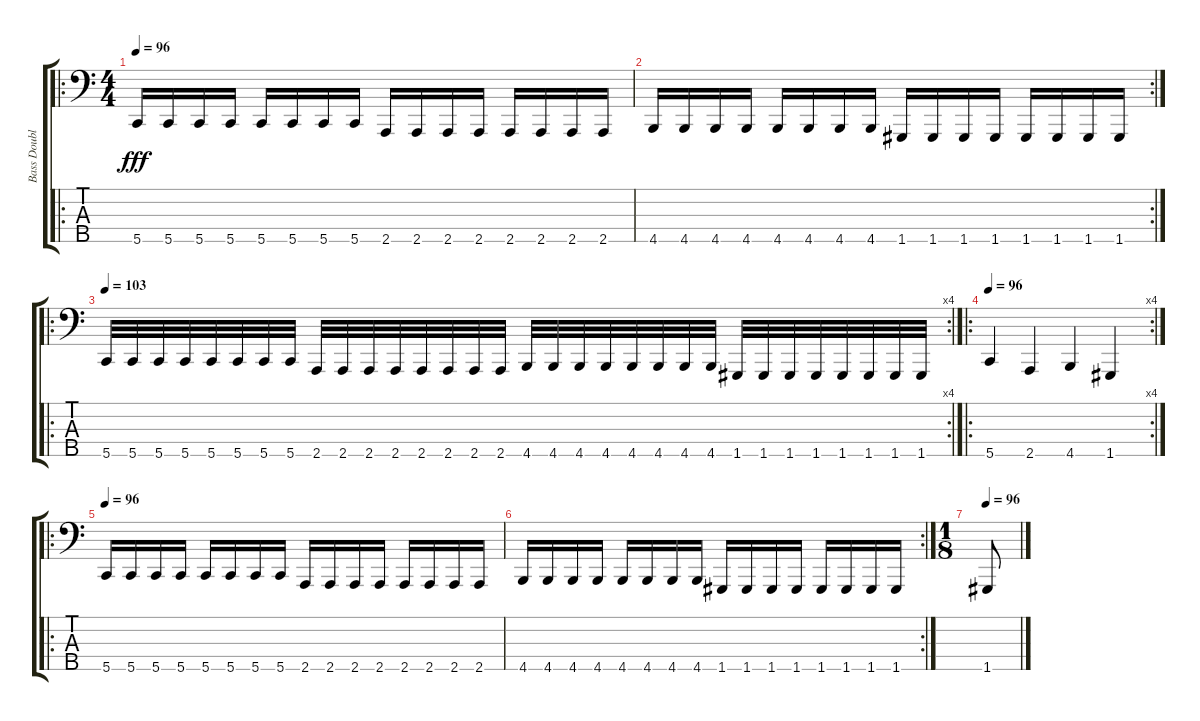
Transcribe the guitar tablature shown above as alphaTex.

\track ("Bass Double" "Bass Doubl") {instrument electricbassfinger}
\staff {score tabs}
\tuning (Eb2 Bb1 F1 C1 G0) {hide}
\ro
\ts (4 4)
\tempo 96
\clef f4
\ks c
5.5.16{dy fff} 5.5.16 5.5.16 5.5.16 5.5.16 5.5.16 5.5.16 5.5.16 2.5.16 2.5.16 2.5.16 2.5.16 2.5.16 2.5.16 2.5.16 2.5.16 |
\rc 2
4.5.16 4.5.16 4.5.16 4.5.16 4.5.16 4.5.16 4.5.16 4.5.16 1.5.16 1.5.16 1.5.16 1.5.16 1.5.16 1.5.16 1.5.16 1.5.16 |
\ro
\rc 4
\tempo 103
5.5.32 5.5.32 5.5.32 5.5.32 5.5.32 5.5.32 5.5.32 5.5.32 2.5.32 2.5.32 2.5.32 2.5.32 2.5.32 2.5.32 2.5.32 2.5.32 4.5.32 4.5.32 4.5.32 4.5.32 4.5.32 4.5.32 4.5.32 4.5.32 1.5.32 1.5.32 1.5.32 1.5.32 1.5.32 1.5.32 1.5.32 1.5.32 |
\ro
\rc 4
\tempo 96
5.5.4 2.5.4 4.5.4 1.5.4 |
\ro
\tempo 96
5.5.16 5.5.16 5.5.16 5.5.16 5.5.16 5.5.16 5.5.16 5.5.16 2.5.16 2.5.16 2.5.16 2.5.16 2.5.16 2.5.16 2.5.16 2.5.16 |
\rc 2
4.5.16 4.5.16 4.5.16 4.5.16 4.5.16 4.5.16 4.5.16 4.5.16 1.5.16 1.5.16 1.5.16 1.5.16 1.5.16 1.5.16 1.5.16 1.5.16 |
\ts (1 8)
\tempo 96
1.5.8
